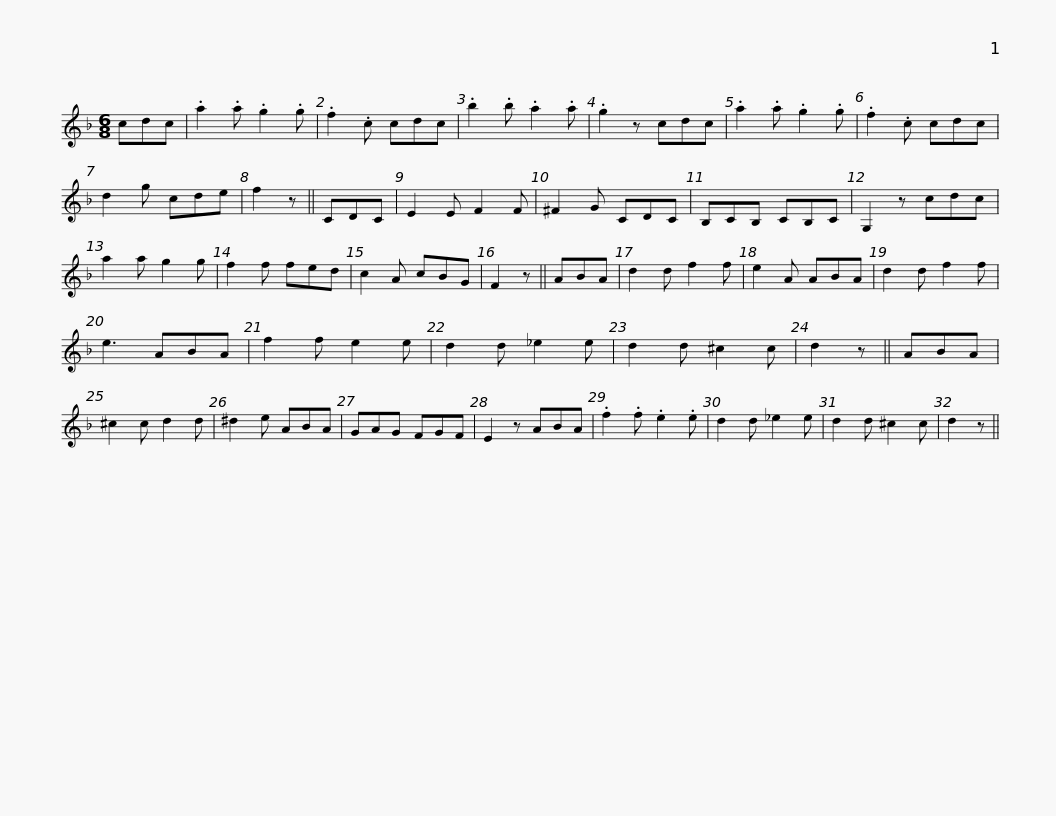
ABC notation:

X:1
L:1/8
M:6/8
I:linebreak $
K:F
V:1 treble
V:1
 cdc | .a2 .a .g2 .g | .f2 .c cdc | .b2 .b .a2 .a | .g2 z cdc | %5
 .a2 .a .g2 .g | .f2 .c cdc | d2 g cde | f2 z ||$ CDC | %10
 E2 E F2 F | ^F2 G CDC | B,CB, CB,C | G,2 z cdc | a2 a g2 g | %15
 f2 f fed | c2 A cBG |$ F2 z || ABA | d2 d f2 f | %20
 e2 A ABA | d2 d f2 f | e3 ABA | f2 f e2 e | d2 d _e2 e | %25
 d2 d ^c2 c | d2 z || ABA |$ ^c2 c d2 d | ^d2 e ABA | %30
 GAG FGF | E2 z ABA | .f2 .f .e2 .e | d2 d _e2 e | d2 d ^c2 c | %35
 d2 z || %36
